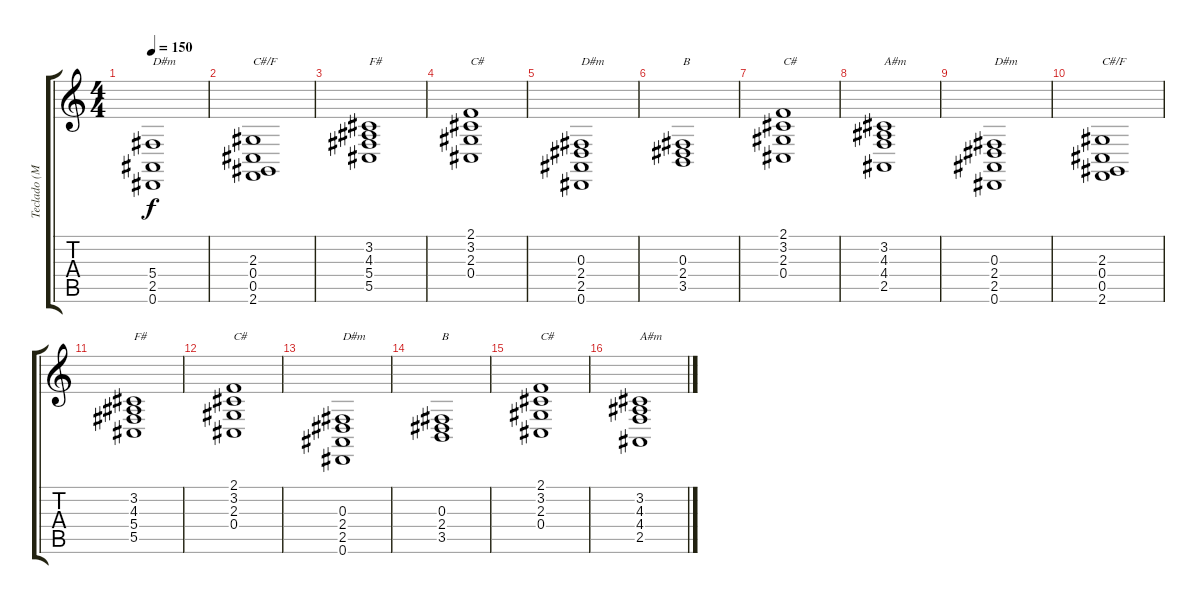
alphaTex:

\track ("Teclado (Mão Esquerda)" "Teclado (M") {instrument harpsichord}
\staff {score tabs}
\tuning (Eb4 Bb3 Gb3 Db3 Ab2 Eb2) {hide}
\ts (4 4)
\tempo 150
\clef g2
\ks c
(5.4 2.5 0.6).1{txt "D#m" dy f instrument harpsichord} |
(2.3 0.4 0.5 2.6).1{txt "C#/F"} |
(3.2 4.3 5.4 5.5).1{txt "F#"} |
(2.1 3.2 2.3 0.4).1{txt "C#"} |
(0.3 2.4 2.5 0.6).1{txt "D#m"} |
(0.3 2.4 3.5).1{txt "B"} |
(2.1 3.2 2.3 0.4).1{txt "C#"} |
(3.2 4.3 4.4 2.5).1{txt "A#m"} |
(0.3 2.4 2.5 0.6).1{txt "D#m"} |
(2.3 0.4 0.5 2.6).1{txt "C#/F"} |
(3.2 4.3 5.4 5.5).1{txt "F#"} |
(2.1 3.2 2.3 0.4).1{txt "C#"} |
(0.3 2.4 2.5 0.6).1{txt "D#m"} |
(0.3 2.4 3.5).1{txt "B"} |
(2.1 3.2 2.3 0.4).1{txt "C#"} |
(3.2 4.3 4.4 2.5).1{txt "A#m"}
